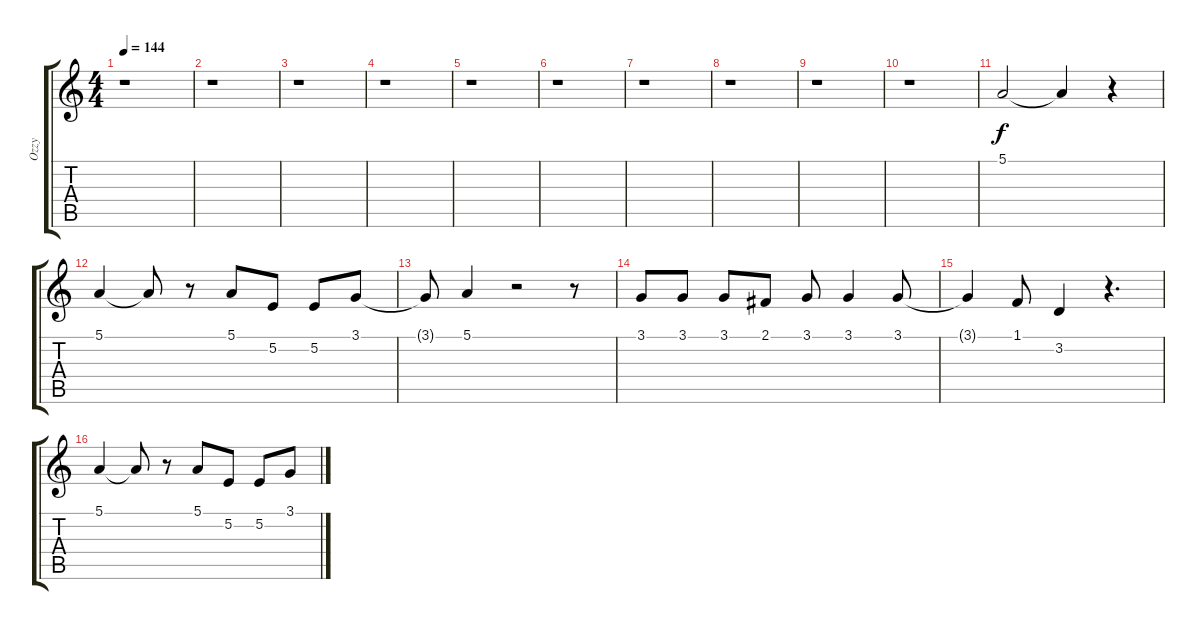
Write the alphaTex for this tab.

\track ("Ozzy" "Ozzy") {instrument synthvoice}
\staff {score tabs}
\tuning (E4 B3 G3 D3 A2 E2) {hide}
\ts (4 4)
\tempo 144
\clef g2
\ks c
r.1{dy f} |
r.1 |
r.1 |
r.1 |
r.1 |
r.1 |
r.1 |
r.1 |
r.1 |
r.1 |
5.1.2 5.1{t}.4 r.4 |
5.1.4 5.1{t}.8 r.8 5.1.8 5.2.8 5.2.8 3.1.8 |
3.1{t}.8 5.1.4 r.2 r.8 |
3.1.8 3.1.8 3.1.8 2.1.8 3.1.8 3.1.4 3.1.8 |
3.1{t}.4 1.1.8 3.2.4 r.4{d} |
5.1.4 5.1{t}.8 r.8 5.1.8 5.2.8 5.2.8 3.1.8
